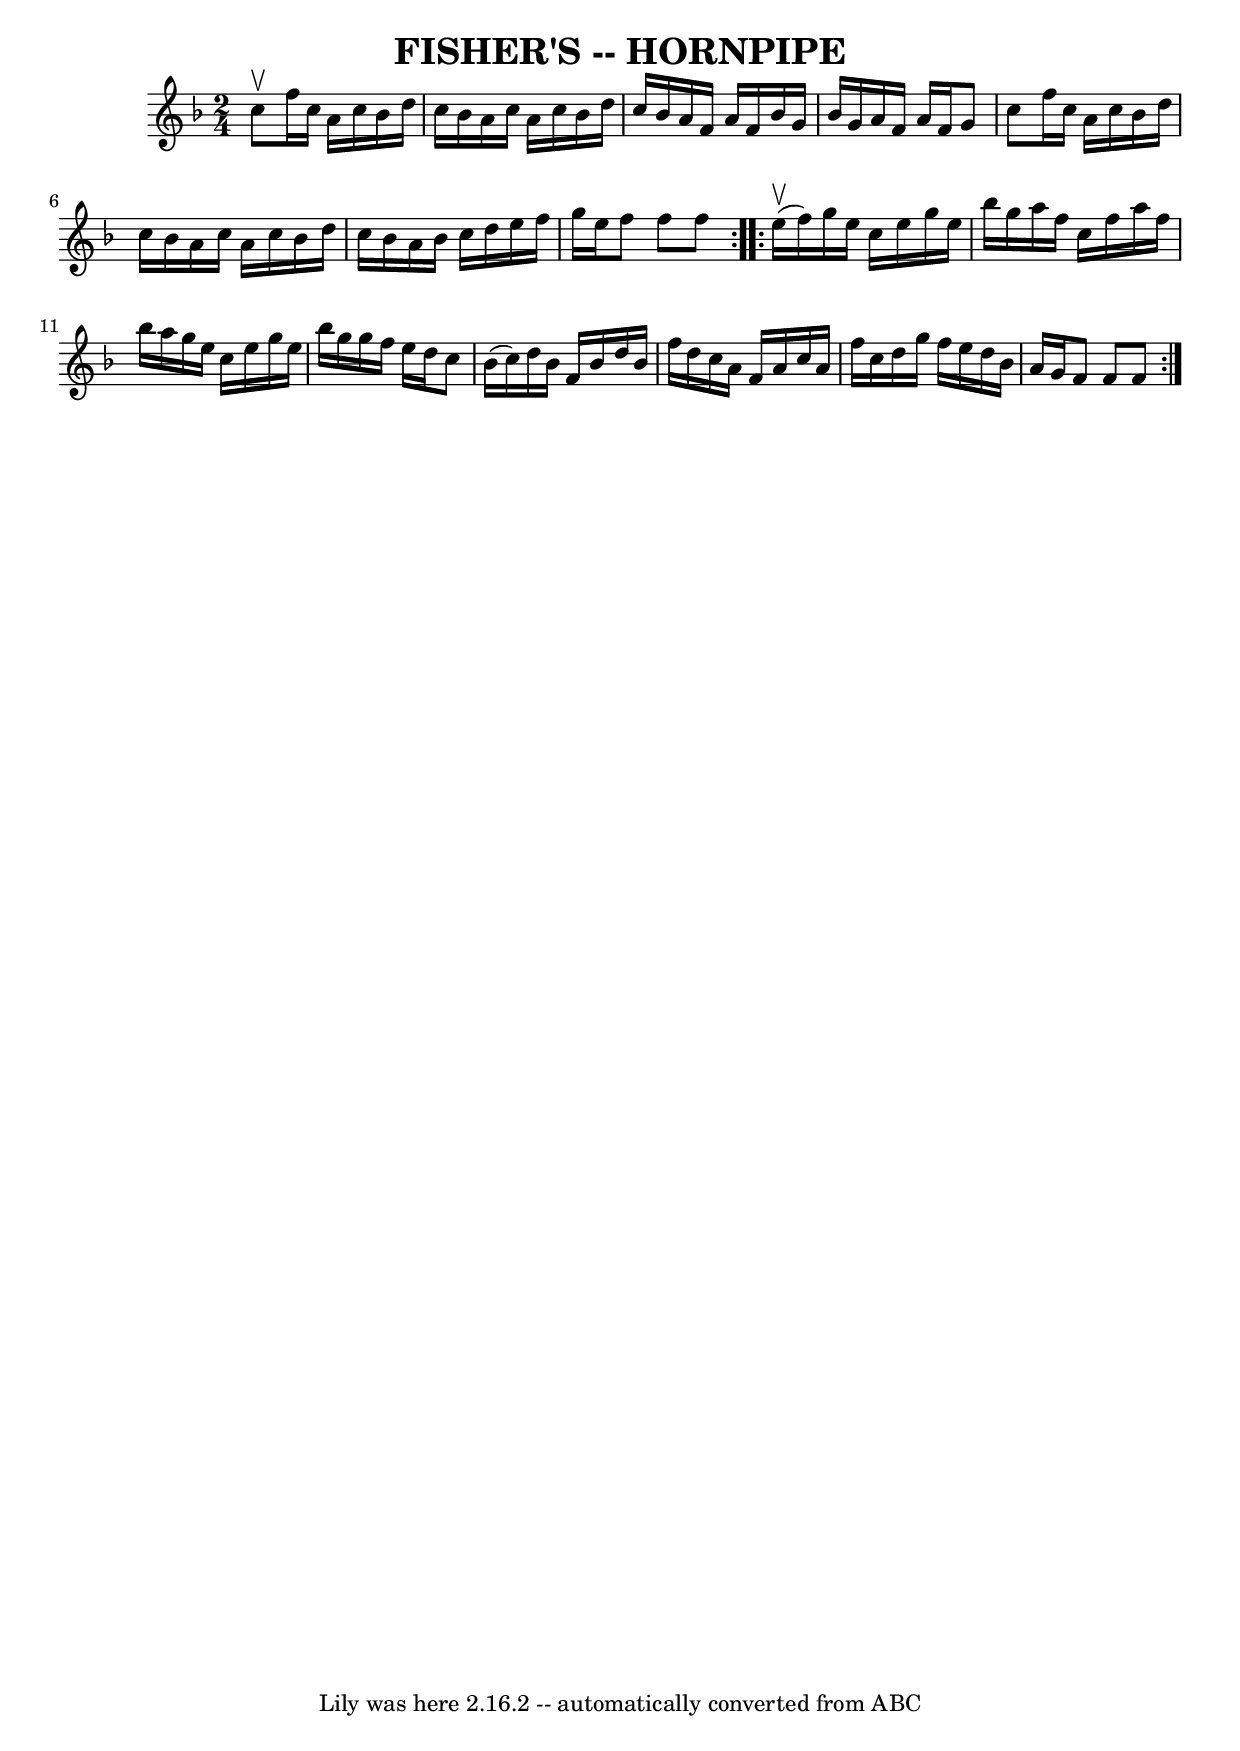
\version "2.16.2"
\include "Mammoth.ily"
\header {
  %% book = "Ryan's Mammoth Collection of Fiddle Tunes"
  crossRefNumber = "1"
  footnotes = "\\\\\\\\FISHER'S HORNPIPE -- First couple down the outside, back; down the centre,\\\\back; cast off; swing 6 hands quite round; right and left."
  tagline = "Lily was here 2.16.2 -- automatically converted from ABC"
  title = "FISHER'S -- HORNPIPE"

}
voicedefault =  {



  \repeat volta 2 {

    \time 2/4 
    \key f \major
    c''8^\upbow       |
    f''16 c''16 a'16  
    c''16 bes'16 d''16 c''16 bes'16    |
    a'16 c''16    
    a'16 c''16 bes'16 d''16 c''16 bes'16    |
    a'16 f'16  
    a'16 f'16 bes'16 g'16 bes'16 g'16    |
    a'16 f'16   
    a'16 f'16 g'8 c''8    | |
    f''16 c''16 a'16  
    c''16 bes'16 d''16 c''16 bes'16    |
    a'16 c''16    
    a'16 c''16 bes'16 d''16 c''16 bes'16    |
    a'16    
    bes'16 c''16 d''16 e''16 f''16 g''16 e''16    |
    f''8 
    f''8 f''8    
  }     
  \repeat volta 2 {
    e''16 (^\upbow f''16)        |
    g''16 e''16 c''16 e''16 g''16 e''16 bes''16    
    g''16    |
    a''16 f''16 c''16 f''16 a''16 f''16    
    bes''16 a''16    |
    g''16 e''16 c''16 e''16 g''16    
    e''16 bes''16 g''16    |
    g''16 f''16 e''16 d''16    
    c''8 bes'16 (c''16)   | |
    d''16 bes'16 f'16  
    bes'16 d''16 bes'16 f''16 d''16    |
    c''16 a'16    
    f'16 a'16 c''16 a'16 f''16 c''16    |
    d''16 g''16    
    f''16 e''16 d''16 bes'16 a'16 g'16    |
    f'8 f'8    
    f'8    
  }   

}

\score{
  <<

    \context Staff="default"
    {
      \voicedefault 
      
    }

  >>
  \layout {
    
  }
  \midi {
  }

}
